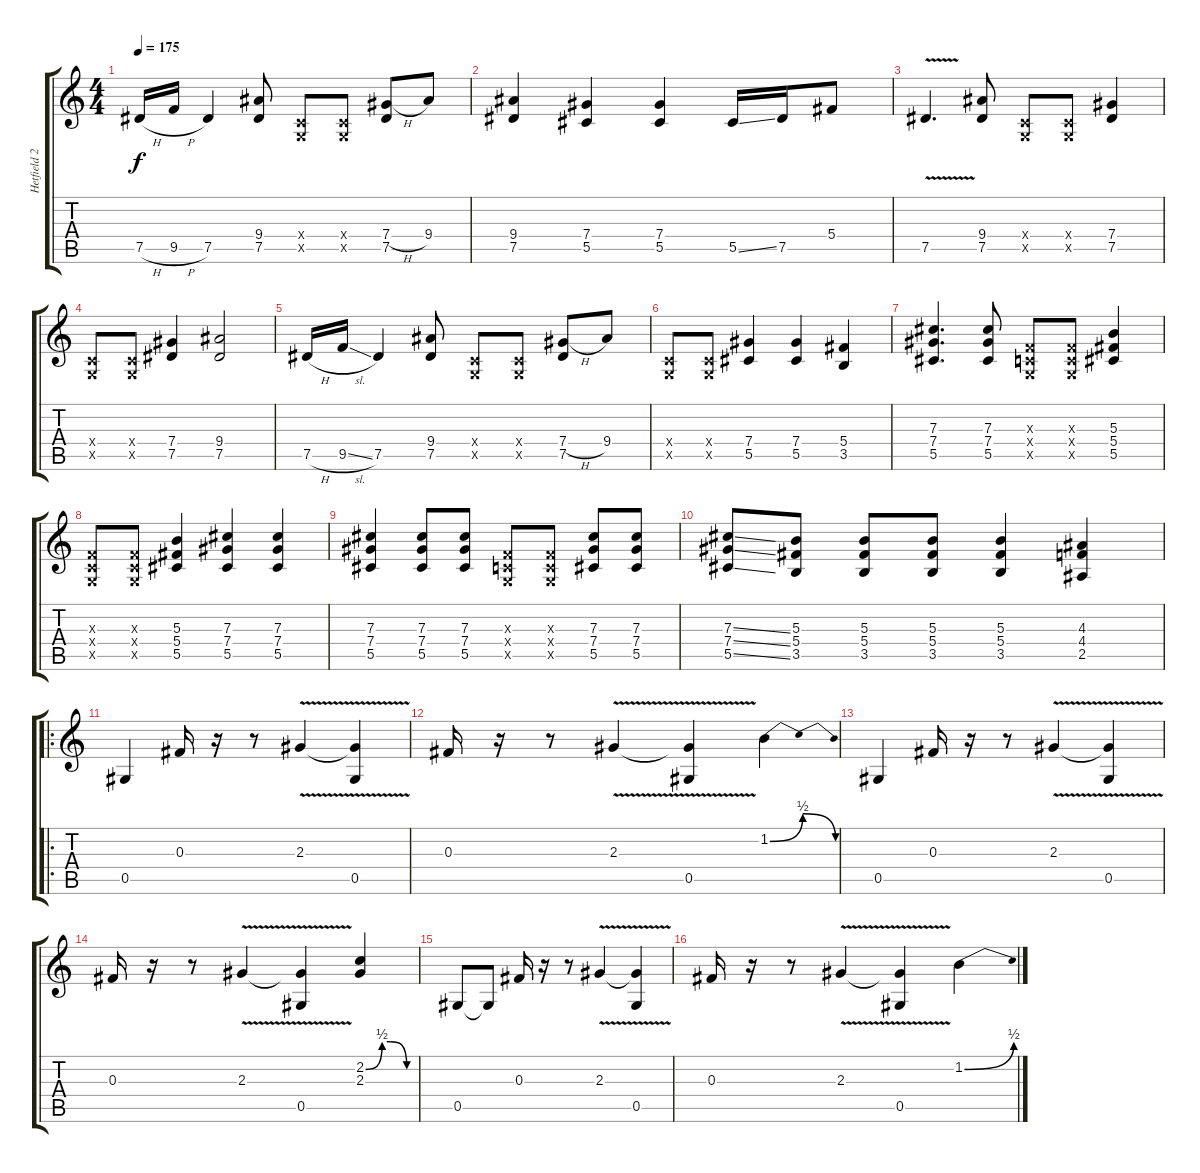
\track ("Hetfield 2" "Hetfield 2") {instrument overdrivenguitar}
\staff {score tabs}
\tuning (Eb4 Bb3 Gb3 Db3 Ab2 Eb2) {hide}
\ts (4 4)
\tempo 175
\clef g2
\ks c
7.5{h}.16{dy f} 9.5{h}.16 7.5.4 (9.4 7.5).8 (-1.4{x} -1.5{x}).8 (-1.4{x} -1.5{x}).8 (7.4{h} 7.5).8 9.4.8 |
(9.4 7.5).4 (7.4 5.5).4 (7.4 5.5).4 5.5{ss}.16 7.5.16 5.4.8 |
7.5{v}.4{d} (9.4 7.5).8 (-1.4{x} -1.5{x}).8 (-1.4{x} -1.5{x}).8 (7.4 7.5).4 |
(-1.4{x} -1.5{x}).8 (-1.4{x} -1.5{x}).8 (7.4 7.5).4 (9.4 7.5).2 |
7.5{h}.16 9.5{sl}.16 7.5.4 (9.4 7.5).8 (-1.4{x} -1.5{x}).8 (-1.4{x} -1.5{x}).8 (7.4{h} 7.5).8 9.4.8 |
(-1.4{x} -1.5{x}).8 (-1.4{x} -1.5{x}).8 (7.4 5.5).4 (7.4 5.5).4 (5.4 3.5).4 |
(7.3 7.4 5.5).4{d} (7.3 7.4 5.5).8 (-1.3{x} -1.4{x} -1.5{x}).8 (-1.3{x} -1.4{x} -1.5{x}).8 (5.3 5.4 5.5).4 |
(-1.3{x} -1.4{x} -1.5{x}).8 (-1.3{x} -1.4{x} -1.5{x}).8 (5.3 5.4 5.5).4 (7.3 7.4 5.5).4 (7.3 7.4 5.5).4 |
(7.3 7.4 5.5).4 (7.3 7.4 5.5).8 (7.3 7.4 5.5).8 (-1.3{x} -1.4{x} -1.5{x}).8 (-1.3{x} -1.4{x} -1.5{x}).8 (7.3 7.4 5.5).8 (7.3 7.4 5.5).8 |
(7.3{ss} 7.4{ss} 5.5{ss}).8 (5.3 5.4 3.5).8 (5.3 5.4 3.5).8 (5.3 5.4 3.5).8 (5.3 5.4 3.5).4 (4.3 4.4 2.5).4 |
\ro
0.5.4 0.3.16 r.16 r.8 2.3{v}.4 (2.3{t} 0.5).4 |
0.3.16 r.16 r.8 2.3{v}.4 (2.3{t} 0.5).4 1.2{be (bendrelease 0 0 30 2 45 2 60 0)}.4 |
0.5.4 0.3.16 r.16 r.8 2.3{v}.4 (2.3{t} 0.5).4 |
0.3.16 r.16 r.8 2.3{v}.4 (2.3{t} 0.5).4 (2.2{be (custom 0 0 20 2 30 2 50 0 60 0)} 2.3).4 |
0.5.8 0.5{t}.8 0.3.16 r.16 r.8 2.3{v}.4 (2.3{t} 0.5).4 |
0.3.16 r.16 r.8 2.3{v}.4 (2.3{t} 0.5).4 1.2{be (bend 0 0 60 2)}.4
